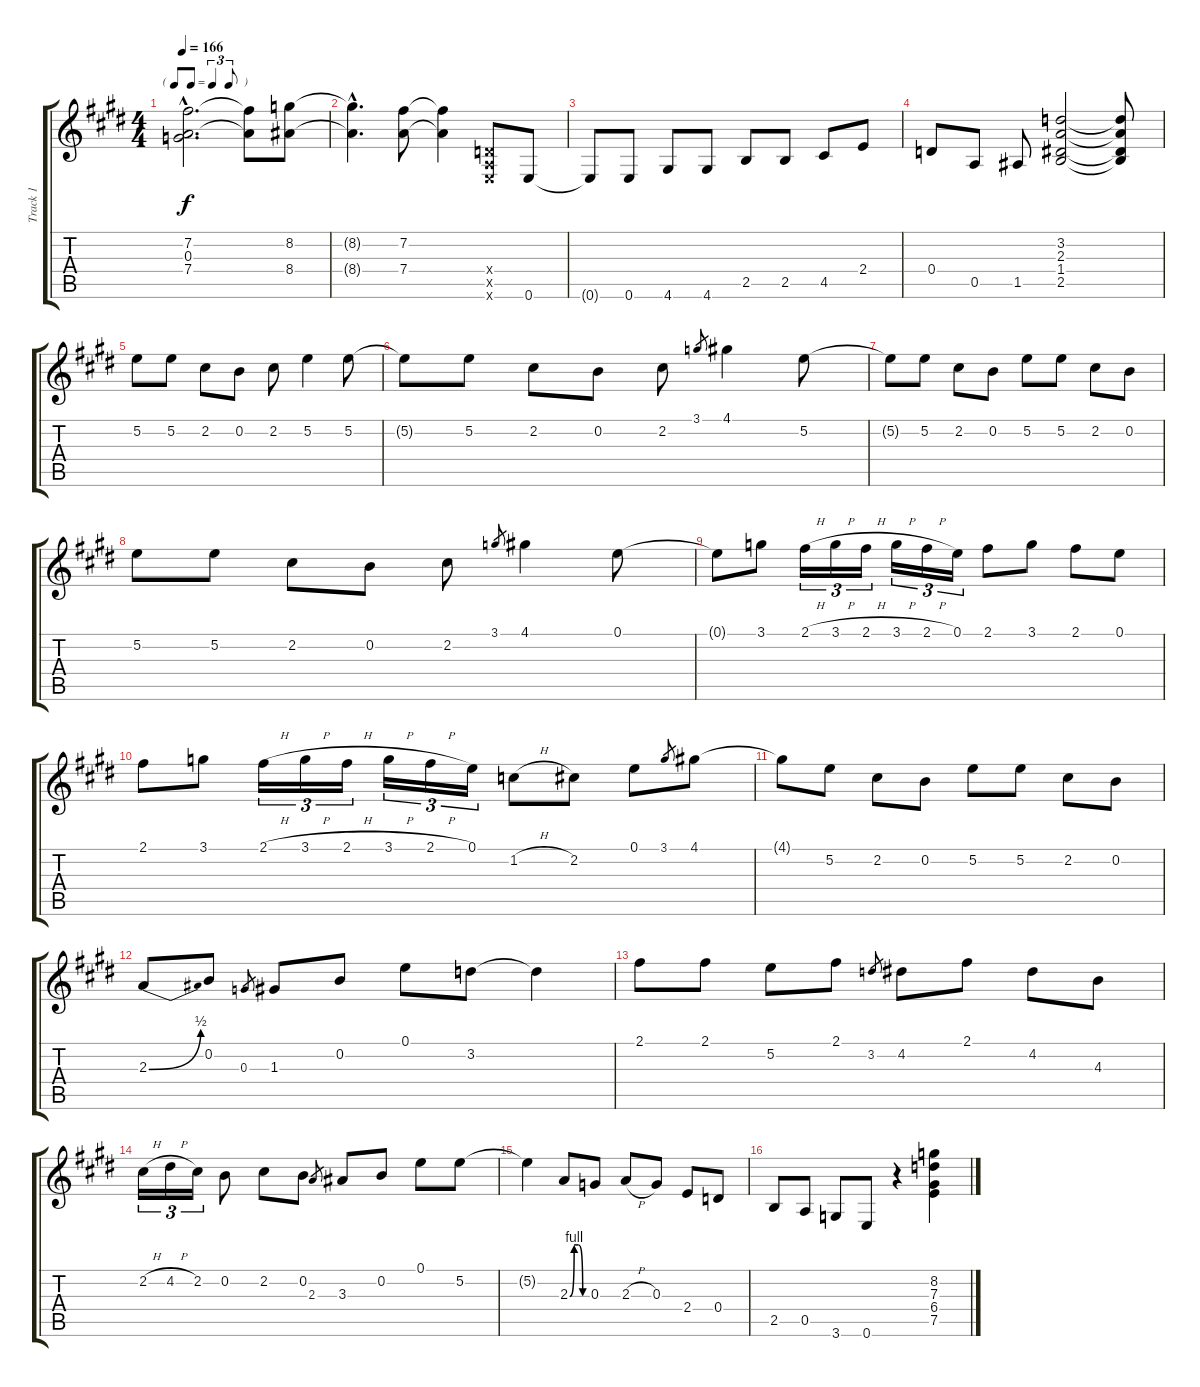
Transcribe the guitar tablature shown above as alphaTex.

\track ("Track 1" "Track 1") {instrument electricguitarjazz}
\staff {score tabs}
\tuning (E4 B3 G3 D3 A2 E2) {hide}
\ts (4 4)
\tf triplet8th
\tempo 166
\clef g2
\ks e
(7.2{hac t} 0.3{hac} 7.4{hac t}).2{d dy f} (7.2{t} 7.4{t}).8 (8.2 8.4).8 |
(8.2{hac t} 8.4{hac t}).4{d} (7.2 7.4).8 (7.2{t} 7.4{t}).4 (0.4{x} 0.5{x} 0.6{x}).8 0.6.8 |
0.6{t}.8 0.6.8 4.6.8 4.6.8 2.5.8 2.5.8 4.5.8 2.4.8 |
0.4.8 0.5.8 1.5.8 (3.2 2.3 1.4 2.5).2 (3.2{t} 2.3{t} 1.4{t} 2.5{t}).8 |
5.2.8 5.2.8 2.2.8 0.2.8 2.2.8 5.2.4 5.2.8 |
5.2{t}.8 5.2.8 2.2.8 0.2.8 2.2.8 3.1.8{gr} 4.1.4 5.2.8 |
5.2{t}.8 5.2.8 2.2.8 0.2.8 5.2.8 5.2.8 2.2.8 0.2.8 |
5.2.8 5.2.8 2.2.8 0.2.8 2.2.8 3.1.8{gr} 4.1.4 0.1.8 |
0.1{t}.8 3.1.8 2.1{h}.16{tu (3 2)} 3.1{h}.16{tu (3 2)} 2.1{h}.16{tu (3 2)} 3.1{h}.16{tu (3 2)} 2.1{h}.16{tu (3 2)} 0.1.16{tu (3 2)} 2.1.8 3.1.8 2.1.8 0.1.8 |
2.1.8 3.1.8 2.1{h}.16{tu (3 2)} 3.1{h}.16{tu (3 2)} 2.1{h}.16{tu (3 2)} 3.1{h}.16{tu (3 2)} 2.1{h}.16{tu (3 2)} 0.1.16{tu (3 2)} 1.2{h}.8 2.2.8 0.1.8 3.1.8{gr} 4.1.8 |
4.1{t}.8 5.2.8 2.2.8 0.2.8 5.2.8 5.2.8 2.2.8 0.2.8 |
2.3{be (bend 0 0 60 2)}.8 0.2.8 0.3.8{gr} 1.3.8 0.2.8 0.1.8 3.2.8 3.2{t}.4 |
2.1.8 2.1.8 5.2.8 2.1.8 3.2.8{gr} 4.2.8 2.1.8 4.2.8 4.3.8 |
2.2{h}.16{tu (3 2)} 4.2{h}.16{tu (3 2)} 2.2.16{tu (3 2)} 0.2.8 2.2.8 0.2.8 2.3.8{gr} 3.3.8 0.2.8 0.1.8 5.2.8 |
5.2{t}.4 2.3{be (custom 0 0 15 4 30 4 45 0 60 0)}.8 0.3.8 2.3{h}.8 0.3.8 2.4.8 0.4.8 |
2.5.8 0.5.8 3.6.8 0.6.8 r.4 (8.2 7.3 6.4 7.5).4
